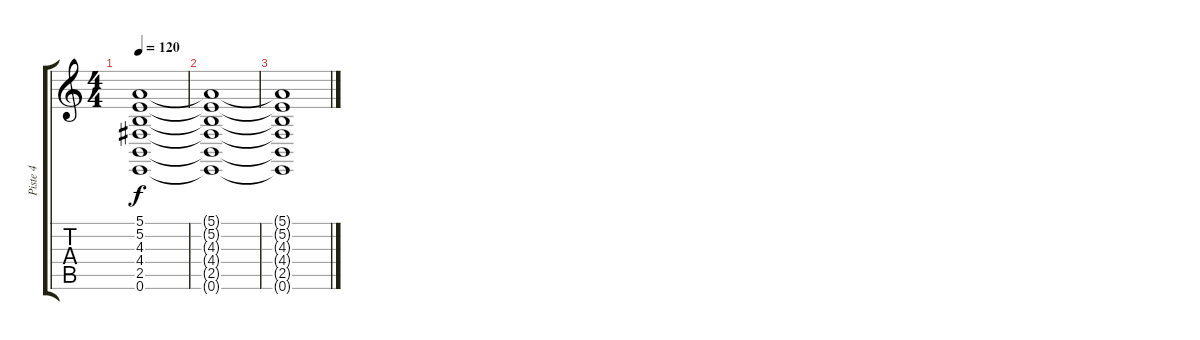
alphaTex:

\track ("Piste 4" "Piste 4") {instrument lead2sawtooth}
\staff {score tabs}
\tuning (E4 B3 G3 D3 A2 E2) {hide}
\ts (4 4)
\tempo 120
\clef g2
\ks c
(5.1{t} 5.2{t} 4.3{t} 4.4{t} 2.5{t} 0.6{t}).1{dy f} |
(5.1{t} 5.2{t} 4.3{t} 4.4{t} 2.5{t} 0.6{t}).1 |
(5.1{t} 5.2{t} 4.3{t} 4.4{t} 2.5{t} 0.6{t}).1
